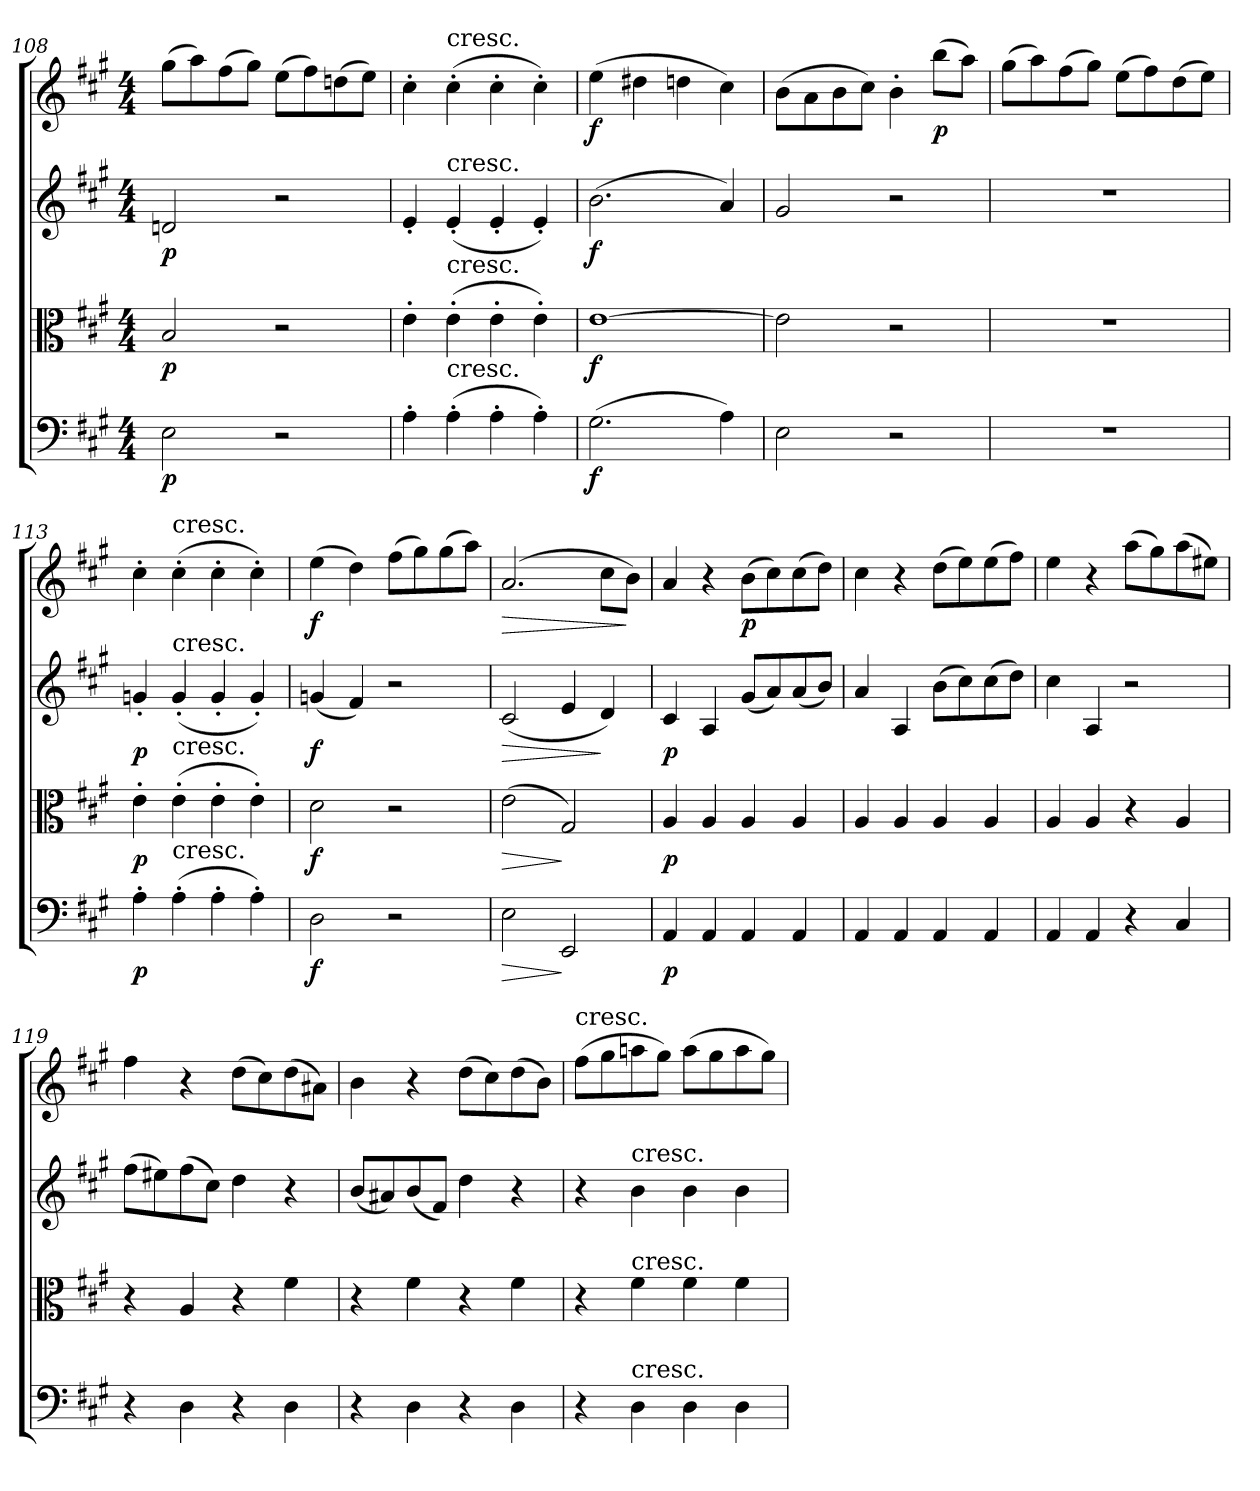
**kern	**dynam	**kern	**dynam	**kern	**dynam	**kern	**dynam
*part4	*part4	*part3	*part3	*part2	*part2	*part1	*part1
*staff4	*staff4	*staff3	*staff3	*staff2	*staff2	*staff1	*staff1
*clefF4	*	*clefC3	*	*clefG2	*	*clefG2	*
*k[f#c#g#]	*	*k[f#c#g#]	*	*k[f#c#g#]	*	*k[f#c#g#]	*
*A:	*	*A:	*	*A:	*	*A:	*
*M4/4	*	*M4/4	*	*M4/4	*	*M4/4	*
=108	=108	=108	=108	=108	=108	=108	=108
2E\	p	2B/	p	2dn/	p	(8gg#\L	.
.	.	.	.	.	.	8aa\)	.
.	.	.	.	.	.	(8ff#\	.
.	.	.	.	.	.	8gg#\J)	.
2r	.	2r	.	2r	.	(8ee\L	.
.	.	.	.	.	.	8ff#\)	.
.	.	.	.	.	.	(8ddn\	.
.	.	.	.	.	.	8ee\J)	.
=109	=109	=109	=109	=109	=109	=109	=109
4A'\	.	4e'\	.	4e'/	.	4cc#'\	.
!	!	!	!	!	!	!LO:TX:t=cresc.	!
!	!	!	!	!LO:TX:t=cresc.	!	!	!
!	!	!LO:TX:t=cresc.	!	!	!	!	!
!LO:TX:t=cresc.	!	!	!	!	!	!	!
(4A'\	.	(4e'\	.	(4e'/	.	(4cc#'\	.
4A'\	.	4e'\	.	4e'/	.	4cc#'\	.
4A'\)	.	4e'\)	.	4e'/)	.	4cc#'\)	.
=110	=110	=110	=110	=110	=110	=110	=110
(2.G#\	f	[1e\	f	(2.b\	f	(4ee\	f
.	.	.	.	.	.	4dd#X\	.
.	.	.	.	.	.	4ddn\	.
4A\)	.	.	.	4a/)	.	4cc#\)	.
=111	=111	=111	=111	=111	=111	=111	=111
2E\	.	2e\]	.	2g#/	.	(8b\L	.
.	.	.	.	.	.	8a\	.
.	.	.	.	.	.	8b\	.
.	.	.	.	.	.	8cc#\J)	.
2r	.	2r	.	2r	.	4b'\	.
.	.	.	.	.	.	(8bb\L	p
.	.	.	.	.	.	8aa\J)	.
=112	=112	=112	=112	=112	=112	=112	=112
1r	.	1r	.	1r	.	(8gg#\L	.
.	.	.	.	.	.	8aa\)	.
.	.	.	.	.	.	(8ff#\	.
.	.	.	.	.	.	8gg#\J)	.
.	.	.	.	.	.	(8ee\L	.
.	.	.	.	.	.	8ff#\)	.
.	.	.	.	.	.	(8dd\	.
.	.	.	.	.	.	8ee\J)	.
=113	=113	=113	=113	=113	=113	=113	=113
4A'\	p	4e'\	p	4gn'/	p	4cc#'\	.
!	!	!	!	!	!	!LO:TX:t=cresc.	!
!	!	!	!	!LO:TX:t=cresc.	!	!	!
!	!	!LO:TX:t=cresc.	!	!	!	!	!
!LO:TX:t=cresc.	!	!	!	!	!	!	!
(4A'\	.	(4e'\	.	(4g'/	.	(4cc#'\	.
4A'\	.	4e'\	.	4g'/	.	4cc#'\	.
4A'\)	.	4e'\)	.	4g'/)	.	4cc#'\)	.
=114	=114	=114	=114	=114	=114	=114	=114
2D\	f	2d\	f	(4gn/	f	(4ee\	f
.	.	.	.	4f#/)	.	4dd\)	.
2r	.	2r	.	2r	.	(8ff#\L	.
.	.	.	.	.	.	8gg#\)	.
.	.	.	.	.	.	(8gg#\	.
.	.	.	.	.	.	8aa\J)	.
=115	=115	=115	=115	=115	=115	=115	=115
!	!LO:HP:b	!	!LO:HP:b	!	!LO:HP:b	!	!LO:HP:b
2E\	>	(2e\	>	(2c#/	>	(2.a/	>
2EE/	]	2G#/)	]	4e/	.	.	.
.	.	.	.	4d/)	]	8cc#\L	.
.	.	.	.	.	.	8b\J)	]
=116	=116	=116	=116	=116	=116	=116	=116
4AA/	p	4A/	p	4c#/	p	4a/	.
4AA/	.	4A/	.	4A/	.	4r	.
4AA/	.	4A/	.	(8g#/L	.	(8b\L	p
.	.	.	.	8a/)	.	8cc#\)	.
4AA/	.	4A/	.	(8a/	.	(8cc#\	.
.	.	.	.	8b/J)	.	8dd\J)	.
=117	=117	=117	=117	=117	=117	=117	=117
4AA/	.	4A/	.	4a/	.	4cc#\	.
4AA/	.	4A/	.	4A/	.	4r	.
4AA/	.	4A/	.	(8b\L	.	(8dd\L	.
.	.	.	.	8cc#\)	.	8ee\)	.
4AA/	.	4A/	.	(8cc#\	.	(8ee\	.
.	.	.	.	8dd\J)	.	8ff#\J)	.
=118	=118	=118	=118	=118	=118	=118	=118
4AA/	.	4A/	.	4cc#\	.	4ee\	.
4AA/	.	4A/	.	4A/	.	4r	.
4r	.	4r	.	2r	.	(8aa\L	.
.	.	.	.	.	.	8gg#\)	.
4C#/	.	4A/	.	.	.	(8aa\	.
.	.	.	.	.	.	8ee#X\J)	.
=119	=119	=119	=119	=119	=119	=119	=119
4r	.	4r	.	(8ff#\L	.	4ff#\	.
.	.	.	.	8ee#X\)	.	.	.
4D\	.	4A/	.	(8ff#\	.	4r	.
.	.	.	.	8cc#\J)	.	.	.
4r	.	4r	.	4dd\	.	(8dd\L	.
.	.	.	.	.	.	8cc#\)	.
4D\	.	4f#\	.	4r	.	(8dd\	.
.	.	.	.	.	.	8a#X\J)	.
=120	=120	=120	=120	=120	=120	=120	=120
4r	.	4r	.	(8b/L	.	4b\	.
.	.	.	.	8a#X/)	.	.	.
4D\	.	4f#\	.	(8b/	.	4r	.
.	.	.	.	8f#/J)	.	.	.
4r	.	4r	.	4dd\	.	(8dd\L	.
.	.	.	.	.	.	8cc#\)	.
4D\	.	4f#\	.	4r	.	(8dd\	.
.	.	.	.	.	.	8b\J)	.
=121	=121	=121	=121	=121	=121	=121	=121
!	!	!	!	!	!	!LO:TX:t=cresc.	!
4r	.	4r	.	4r	.	(8ff#\L	.
.	.	.	.	.	.	8gg#\	.
!	!	!	!	!LO:TX:t=cresc.	!	!	!
!	!	!LO:TX:t=cresc.	!	!	!	!	!
!LO:TX:t=cresc.	!	!	!	!	!	!	!
4D\	.	4f#\	.	4b\	.	8aan\	.
.	.	.	.	.	.	8gg#\J)	.
4D\	.	4f#\	.	4b\	.	(8aa\L	.
.	.	.	.	.	.	8gg#\	.
4D\	.	4f#\	.	4b\	.	8aa\	.
.	.	.	.	.	.	8gg#\J)	.
=	=	=	=	=	=	=	=
*-	*-	*-	*-	*-	*-	*-	*-
